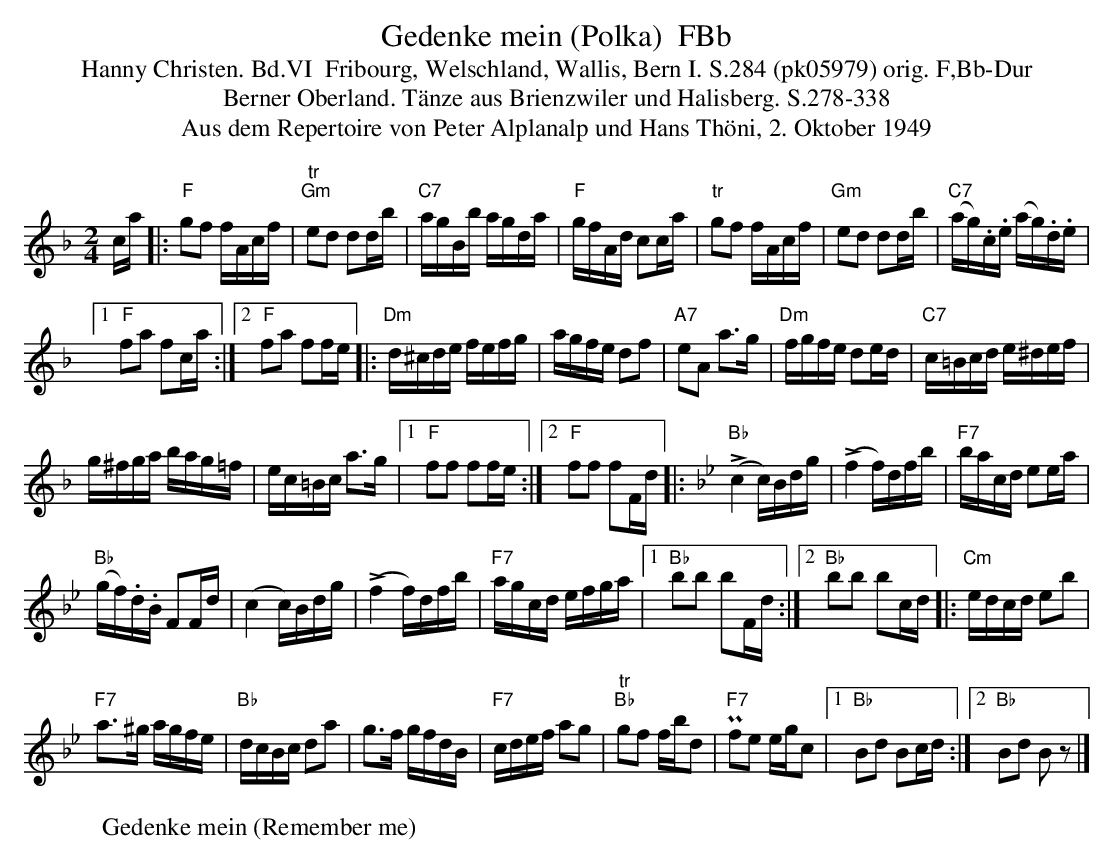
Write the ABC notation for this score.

X:1
T:Gedenke mein (Polka)  FBb
T:Hanny Christen. Bd.VI  Fribourg, Welschland, Wallis, Bern I. S.284 (pk05979) orig. F,Bb-Dur
T: Berner Oberland. T\"anze aus Brienzwiler und Halisberg. S.278-338
T: Aus dem Repertoire von Peter Alplanalp und Hans Th\"oni, 2. Oktober 1949
M:2/4
L:1/16
K:F %%MIDI gchordon
ca |: "F"g2f2 fAcf | "tr""Gm"e2d2 d2db | "C7"agBb agda | "F"gfAd c2ca | "tr" g2f2 fAcf | "Gm"e2d2 d2db | ("C7"ag).c.e (ag).d.e |1
"F"f2a2 f2ca :|2 "F"f2a2 f2fe |: "Dm"d^cde fefg | agfe d2f2 | "A7"e2A2 a3g | "Dm"fgfe d2ed | "C7"c=Bcd e^def |
g^fga bag=f | ec=Bc a3g |1 "F"f2f2 f2fe :|2 "F"f2f2 f2Fd |: [K:Bb] (!>!"Bb"c4c)Bdg | (!>!f4 f)dfb | "F7"bacd e2ea |
("Bb"gf).d.B F2Fd | (c4c)Bdg | (!>!f4 f)dfb | "F7"agcd efga |1 "Bb"b2b2 b2Fd :|2 "Bb"b2b2 b2cd |: "Cm"edcd e2b2 |
"F7"a3^g agfe | "Bb"dcBc d2a2 | g3f gfdB | "F7"cdef a2g2 | "tr""Bb"g2f2 fbd2 | P"F7"f2e2 egc2 |1 "Bb"B2d2 B2cd :|2 "Bb"B2d2 B2z2 |]
W: Gedenke mein (Remember me)
